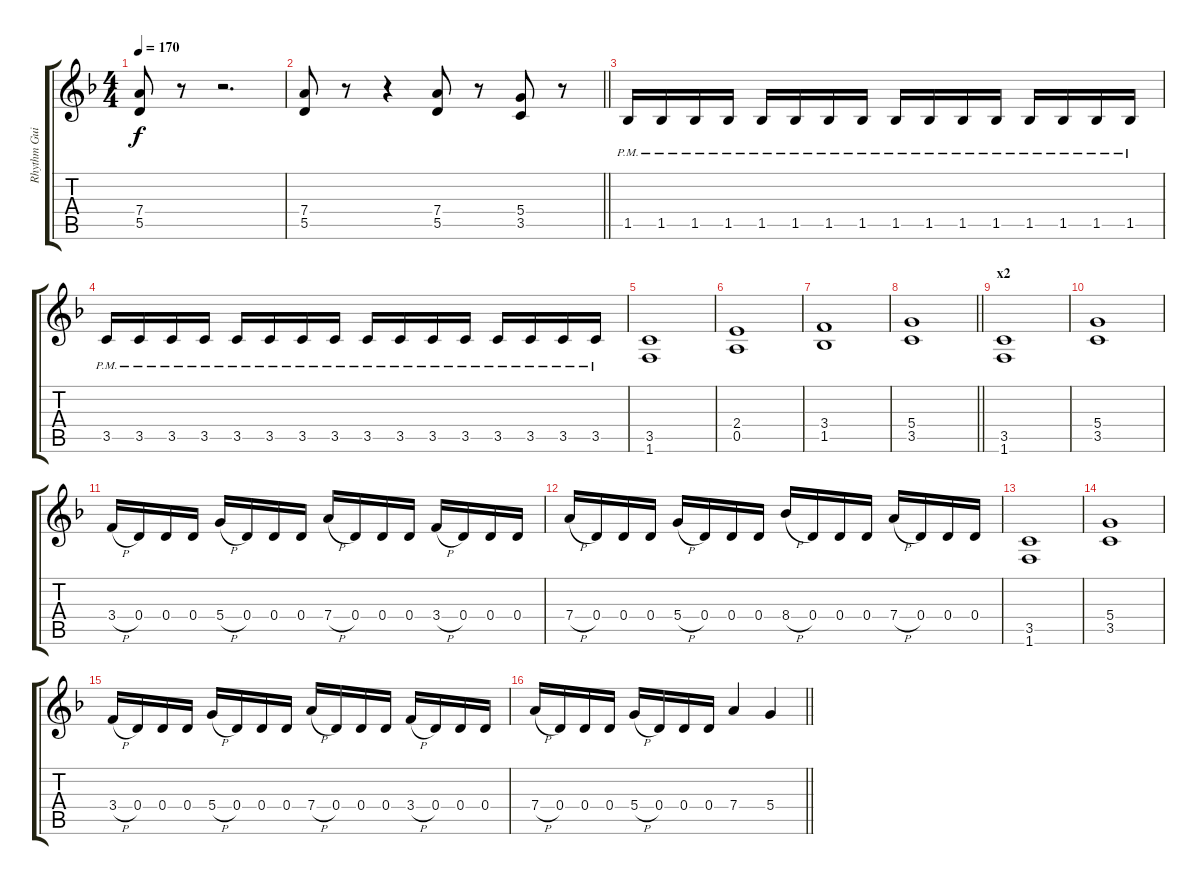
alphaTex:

\track ("Rhythm Guitar 2: Tapani Kangas" "Rhythm Gui") {instrument distortionguitar}
\staff {score tabs}
\tuning (E4 B3 G3 D3 A2 E2) {hide}
\ts (4 4)
\tempo 170
\clef g2
\ks dminor
(7.4 5.5).8{dy f} r.8 r.2{d} |
\barLineRight lightlight
(7.4 5.5).8 r.8 r.4 (7.4 5.5).8 r.8 (5.4 3.5).8 r.8 |
1.5{pm}.16 1.5{pm}.16 1.5{pm}.16 1.5{pm}.16 1.5{pm}.16 1.5{pm}.16 1.5{pm}.16 1.5{pm}.16 1.5{pm}.16 1.5{pm}.16 1.5{pm}.16 1.5{pm}.16 1.5{pm}.16 1.5{pm}.16 1.5{pm}.16 1.5{pm}.16 |
3.5{pm}.16 3.5{pm}.16 3.5{pm}.16 3.5{pm}.16 3.5{pm}.16 3.5{pm}.16 3.5{pm}.16 3.5{pm}.16 3.5{pm}.16 3.5{pm}.16 3.5{pm}.16 3.5{pm}.16 3.5{pm}.16 3.5{pm}.16 3.5{pm}.16 3.5{pm}.16 |
(3.5 1.6).1 |
(2.4 0.5).1 |
(3.4 1.5).1 |
\barLineRight lightlight
(5.4 3.5).1 |
\section ("" "x2")
(3.5 1.6).1 |
(5.4 3.5).1 |
3.4{h}.16 0.4.16 0.4.16 0.4.16 5.4{h}.16 0.4.16 0.4.16 0.4.16 7.4{h}.16 0.4.16 0.4.16 0.4.16 3.4{h}.16 0.4.16 0.4.16 0.4.16 |
7.4{h}.16 0.4.16 0.4.16 0.4.16 5.4{h}.16 0.4.16 0.4.16 0.4.16 8.4{h}.16 0.4.16 0.4.16 0.4.16 7.4{h}.16 0.4.16 0.4.16 0.4.16 |
(3.5 1.6).1 |
(5.4 3.5).1 |
3.4{h}.16 0.4.16 0.4.16 0.4.16 5.4{h}.16 0.4.16 0.4.16 0.4.16 7.4{h}.16 0.4.16 0.4.16 0.4.16 3.4{h}.16 0.4.16 0.4.16 0.4.16 |
\barLineRight lightlight
7.4{h}.16 0.4.16 0.4.16 0.4.16 5.4{h}.16 0.4.16 0.4.16 0.4.16 7.4.4 5.4.4
